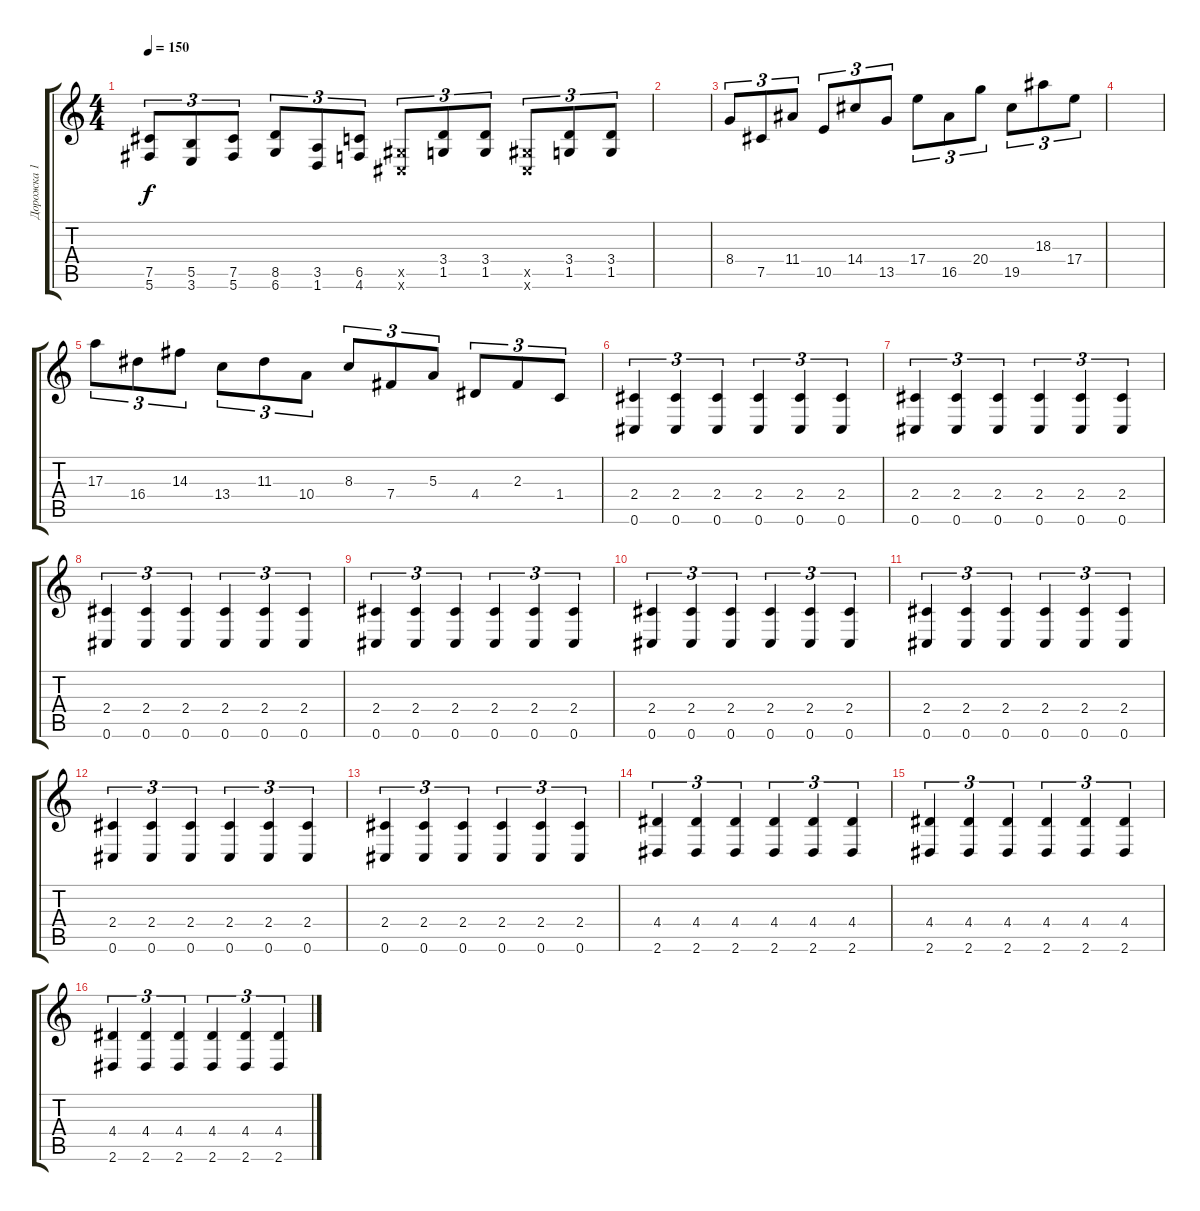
\track ("Дорожка 1" "Дорожка 1") {instrument distortionguitar}
\staff {score tabs}
\tuning (Db4 Ab3 E3 B2 Gb2 Db2) {hide}
\ts (4 4)
\tempo 150
\clef g2
\ks c
(7.5 5.6).8{tu (3 2) dy f} (5.5 3.6).8{tu (3 2)} (7.5 5.6).8{tu (3 2)} (8.5 6.6).8{tu (3 2)} (3.5 1.6).8{tu (3 2)} (6.5 4.6).8{tu (3 2)} (2.5{x} 0.6{x}).8{tu (3 2)} (3.4 1.5).8{tu (3 2)} (3.4 1.5).8{tu (3 2)} (2.5{x} 0.6{x}).8{tu (3 2)} (3.4 1.5).8{tu (3 2)} (3.4 1.5).8{tu (3 2)} |
|
8.4.8{tu (3 2)} 7.5.8{tu (3 2)} 11.4.8{tu (3 2)} 10.5.8{tu (3 2)} 14.4.8{tu (3 2)} 13.5.8{tu (3 2)} 17.4.8{tu (3 2)} 16.5.8{tu (3 2)} 20.4.8{tu (3 2)} 19.5.8{tu (3 2)} 18.3.8{tu (3 2)} 17.4.8{tu (3 2)} |
|
17.3.8{tu (3 2)} 16.4.8{tu (3 2)} 14.3.8{tu (3 2)} 13.4.8{tu (3 2)} 11.3.8{tu (3 2)} 10.4.8{tu (3 2)} 8.3.8{tu (3 2)} 7.4.8{tu (3 2)} 5.3.8{tu (3 2)} 4.4.8{tu (3 2)} 2.3.8{tu (3 2)} 1.4.8{tu (3 2)} |
(2.4 0.6).4{tu (3 2)} (2.4 0.6).4{tu (3 2)} (2.4 0.6).4{tu (3 2)} (2.4 0.6).4{tu (3 2)} (2.4 0.6).4{tu (3 2)} (2.4 0.6).4{tu (3 2)} |
(2.4 0.6).4{tu (3 2)} (2.4 0.6).4{tu (3 2)} (2.4 0.6).4{tu (3 2)} (2.4 0.6).4{tu (3 2)} (2.4 0.6).4{tu (3 2)} (2.4 0.6).4{tu (3 2)} |
(2.4 0.6).4{tu (3 2)} (2.4 0.6).4{tu (3 2)} (2.4 0.6).4{tu (3 2)} (2.4 0.6).4{tu (3 2)} (2.4 0.6).4{tu (3 2)} (2.4 0.6).4{tu (3 2)} |
(2.4 0.6).4{tu (3 2)} (2.4 0.6).4{tu (3 2)} (2.4 0.6).4{tu (3 2)} (2.4 0.6).4{tu (3 2)} (2.4 0.6).4{tu (3 2)} (2.4 0.6).4{tu (3 2)} |
(2.4 0.6).4{tu (3 2)} (2.4 0.6).4{tu (3 2)} (2.4 0.6).4{tu (3 2)} (2.4 0.6).4{tu (3 2)} (2.4 0.6).4{tu (3 2)} (2.4 0.6).4{tu (3 2)} |
(2.4 0.6).4{tu (3 2)} (2.4 0.6).4{tu (3 2)} (2.4 0.6).4{tu (3 2)} (2.4 0.6).4{tu (3 2)} (2.4 0.6).4{tu (3 2)} (2.4 0.6).4{tu (3 2)} |
(2.4 0.6).4{tu (3 2)} (2.4 0.6).4{tu (3 2)} (2.4 0.6).4{tu (3 2)} (2.4 0.6).4{tu (3 2)} (2.4 0.6).4{tu (3 2)} (2.4 0.6).4{tu (3 2)} |
(2.4 0.6).4{tu (3 2)} (2.4 0.6).4{tu (3 2)} (2.4 0.6).4{tu (3 2)} (2.4 0.6).4{tu (3 2)} (2.4 0.6).4{tu (3 2)} (2.4 0.6).4{tu (3 2)} |
(4.4 2.6).4{tu (3 2)} (4.4 2.6).4{tu (3 2)} (4.4 2.6).4{tu (3 2)} (4.4 2.6).4{tu (3 2)} (4.4 2.6).4{tu (3 2)} (4.4 2.6).4{tu (3 2)} |
(4.4 2.6).4{tu (3 2)} (4.4 2.6).4{tu (3 2)} (4.4 2.6).4{tu (3 2)} (4.4 2.6).4{tu (3 2)} (4.4 2.6).4{tu (3 2)} (4.4 2.6).4{tu (3 2)} |
(4.4 2.6).4{tu (3 2)} (4.4 2.6).4{tu (3 2)} (4.4 2.6).4{tu (3 2)} (4.4 2.6).4{tu (3 2)} (4.4 2.6).4{tu (3 2)} (4.4 2.6).4{tu (3 2)}
